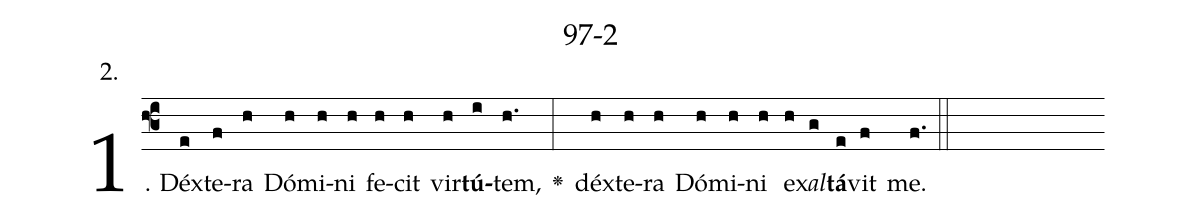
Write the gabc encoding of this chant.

name: 97-2;
annotation: 2.;
%%
(f3)1. Déx(e)te(f)ra(h) Dó(h)mi(h)ni(h) fe(h)cit(h) vir(h)<b>tú</b>(i)tem,(h.) <v>\greheightstar</v>(:) déx(h)te(h)ra(h) Dó(h)mi(h)ni(h) ex(h)<i>al</i>(g)<b>tá</b>(e)vit(f) me.(f.) (::)


%E(h) u(h) o(h) u(g) a(e) e.(f.) (::)
